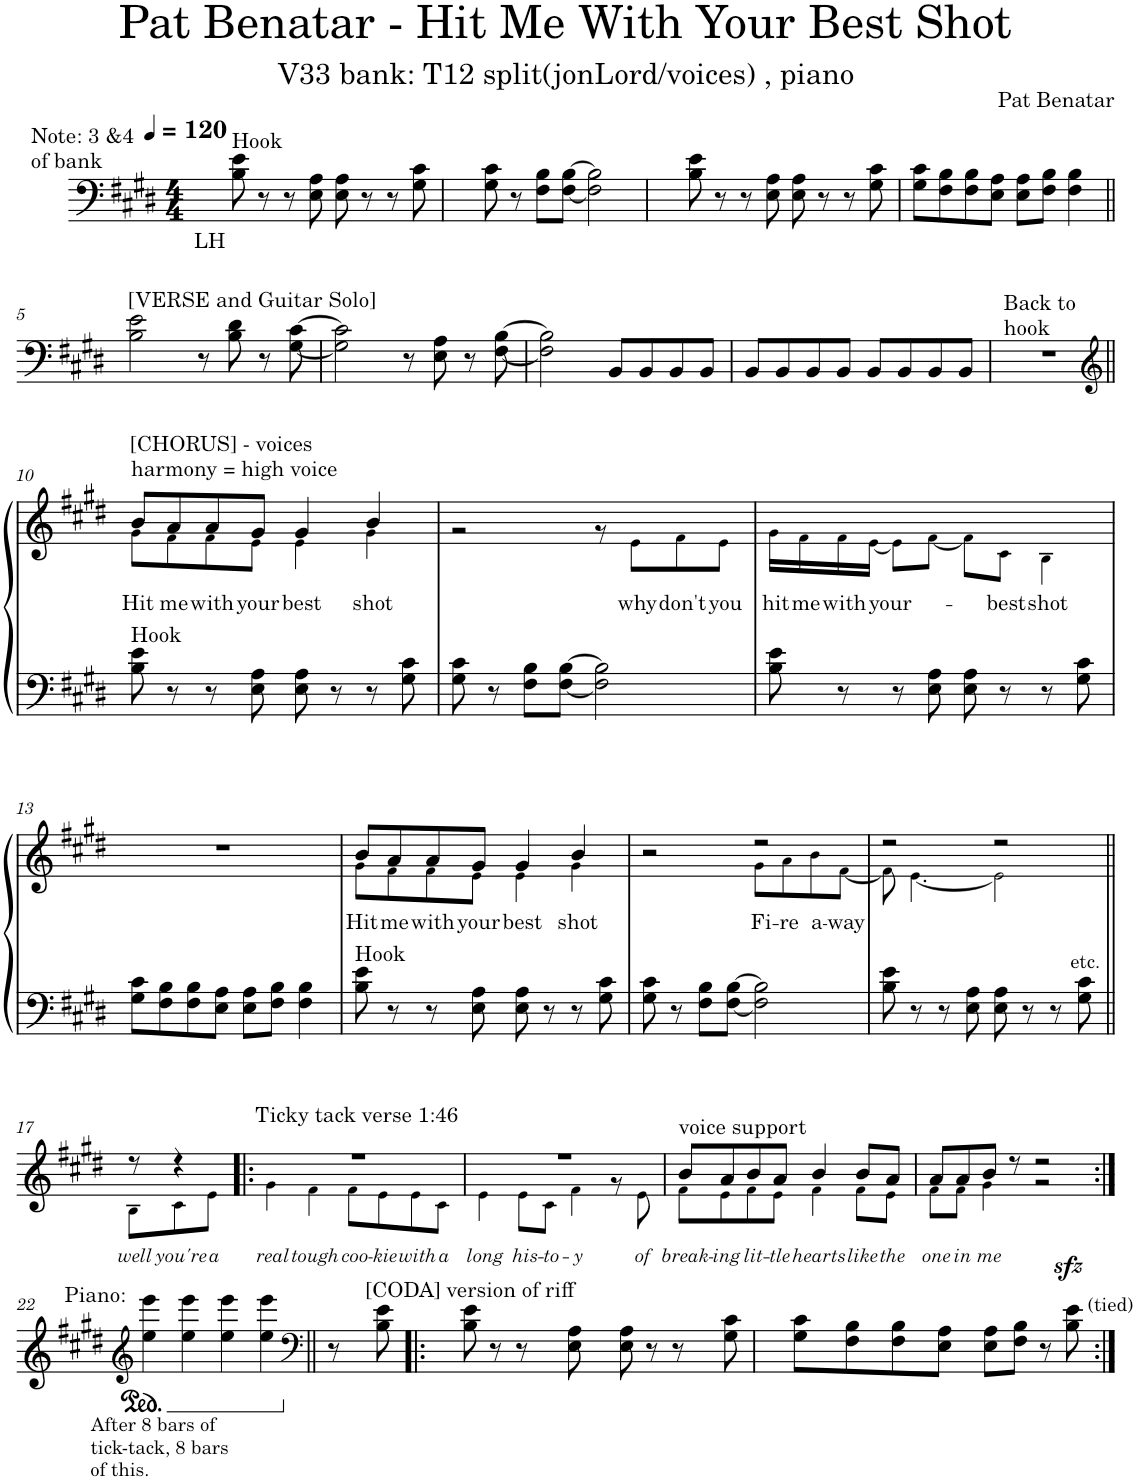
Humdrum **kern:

**kern	**kern	**text
*part1	*part1	*part1
*staff2	*staff1	*staff1
*I"Piano	*	*
*I'Pno.	*	*
*clefF4	*clefF4	*
*k[f#c#g#d#]	*k[f#c#g#d#]	*
*M4/4	*M4/4	*
*MM120	*MM120	*
=1	=1	=1
!LO:TX:a:t=Hook	!	!
!LO:TX:b:t=LH	!	!
!LO:TX:a:t=Note&colon; 3 &4	!	!
!LO:TX:a:t=of bank	!	!
8B\ 8e\	1r	.
8r	.	.
8r	.	.
8E\ 8A\	.	.
8E\ 8A\	.	.
8r	.	.
8r	.	.
8G#\ 8c#\	.	.
=2	=2	=2
8G#\ 8c#\	1r	.
8r	.	.
8F#\ 8B\L	.	.
[8F#\ [8B\J	.	.
2F#\] 2B\]	.	.
=3	=3	=3
8B\ 8e\	1r	.
8r	.	.
8r	.	.
8E\ 8A\	.	.
8E\ 8A\	.	.
8r	.	.
8r	.	.
8G#\ 8c#\	.	.
=4	=4	=4
8G#\ 8c#\L	1r	.
8F#\ 8B\	.	.
8F#\ 8B\	.	.
8E\ 8A\J	.	.
8E\ 8A\L	.	.
8F#\ 8B\J	.	.
4F#\ 4B\	.	.
!!LO:LB:g=z
=5||	=5||	=5||
!	!LO:TX:a:t=[VERSE and Guitar Solo]	!
1r	2B\ 2e\	.
.	8r	.
.	8B\ 8d#\	.
.	8r	.
.	[8G#\ [8c#\	.
=6	=6	=6
1r	2G#\] 2c#\]	.
.	8r	.
.	8E\ 8A\	.
.	8r	.
.	[8F#\ [8B\	.
=7	=7	=7
1r	2F#\] 2B\]	.
.	8BB/L	.
.	8BB/	.
.	8BB/	.
.	8BB/J	.
=8	=8	=8
1r	8BB/L	.
.	8BB/	.
.	8BB/	.
.	8BB/J	.
.	8BB/L	.
.	8BB/	.
.	8BB/	.
.	8BB/J	.
=9	=9	=9
!	!LO:TX:a:t=Back to	!
!	!LO:TX:a:t=hook	!
1r	1r	.
!!LO:LB:g=z
=10||	=10||	=10||
*	*clefG2	*
!	!LO:TX:a:t=[CHORUS] - voices	!
!	!LO:TX:a:t=harmony = high voice	!
!LO:TX:a:t=Hook	!	!
!	!	!LO:LY:b
*	*^	*
8B\ 8e\	8b/L	8g#!\L	Hit
!	!	!	!LO:LY:b
8r	8a/	8f#!\	me
!	!	!	!LO:LY:b
8r	8a/	8f#!\	with
!	!	!	!LO:LY:b
8E\ 8A\	8g#/J	8e!\J	your
!	!	!	!LO:LY:b
8E\ 8A\	4g#/	4e!\	best
8r	.	.	.
!	!	!	!LO:LY:b
8r	4b/	4g#!\	shot
8G#\ 8c#\	.	.	.
=11	=11	=11	=11
8G#\ 8c#\	1ryy	2r	.
8r	.	.	.
8F#\ 8B\L	.	.	.
[8F#\ [8B\J	.	.	.
2F#\] 2B\]	.	8r	.
!	!	!	!LO:LY:b
.	.	8e!\L	why
!	!	!	!LO:LY:b
.	.	8f#!\	don't
!	!	!	!LO:LY:b
.	.	8e!\J	you
=12	=12	=12	=12
!	!	!	!LO:LY:b
8B\ 8e\	1ryy	16g#!\LL	hit
!	!	!	!LO:LY:b
.	.	16f#!\	me
!	!	!	!LO:LY:b
8r	.	16f#!\	with
!	!	!	!LO:LY:b
.	.	[16e!\JJ	your-
8r	.	8e!\L]	.
8E\ 8A\	.	[8f#!\J	.
8E\ 8A\	.	8f#!\L]	.
!	!	!	!LO:LY:b
8r	.	8c#!\J	-best
!	!	!	!LO:LY:b
8r	.	4B!\	shot
8G#\ 8c#\	.	.	.
*	*v	*v	*
!!LO:LB:g=z
=13	=13	=13
8G#\ 8c#\L	1r	.
8F#\ 8B\	.	.
8F#\ 8B\	.	.
8E\ 8A\J	.	.
8E\ 8A\L	.	.
8F#\ 8B\J	.	.
4F#\ 4B\	.	.
=14	=14	=14
*	*^	*
!LO:TX:a:t=Hook	!	!	!
!	!	!	!LO:LY:b
8B\ 8e\	8b/L	8g#!\L	Hit
!	!	!	!LO:LY:b
8r	8a/	8f#!\	me
!	!	!	!LO:LY:b
8r	8a/	8f#!\	with
!	!	!	!LO:LY:b
8E\ 8A\	8g#/J	8e!\J	your
!	!	!	!LO:LY:b
8E\ 8A\	4g#/	4e!\	best
8r	.	.	.
!	!	!	!LO:LY:b
8r	4b/	4g#!\	shot
8G#\ 8c#\	.	.	.
=15	=15	=15	=15
8G#\ 8c#\	2r	2ryy	.
8r	.	.	.
8F#\ 8B\L	.	.	.
[8F#\ [8B\J	.	.	.
!	!	!	!LO:LY:b
2F#\] 2B\]	2r	8g#!\L	Fi-
!	!	!	!LO:LY:b
.	.	8a!\	-re
!	!	!	!LO:LY:b
.	.	8b!\	a-
!	!	!	!LO:LY:b
.	.	[8f#!\J	-way
=16	=16	=16	=16
8B\ 8e\	2r	8f#!\]	.
8r	.	[4.e!\	.
8r	.	.	.
8E\ 8A\	.	.	.
8E\ 8A\	2r	2e!\]	.
8r	.	.	.
8r	.	.	.
!LO:TX:a:t=etc.	!	!	!
8G#\ 8c#\	.	.	.
!!LO:LB:g=z	!!
=17||	=17||	=17||	=17||
!	!	!	!LO:LY:b
8r	8r	8B!\L	well
!	!	!	!LO:LY:b
4r	4r	8c#!\	you're
!	!	!	!LO:LY:b
.	.	8e!\J	a
=18!|:	=18!|:	=18!|:	=18!|:
!	!LO:TX:a:t=Ticky tack verse 1&colon;46	!	!
!	!	!	!LO:LY:b
1r	1r	4g#!\	real
!	!	!	!LO:LY:b
.	.	4f#!\	tough
!	!	!	!LO:LY:b
.	.	8f#!\L	coo-
!	!	!	!LO:LY:b
.	.	8e!\	-kie
!	!	!	!LO:LY:b
.	.	8e!\	with
!	!	!	!LO:LY:b
.	.	8c#!\J	a
=19	=19	=19	=19
!	!	!	!LO:LY:b
1r	1r	4e!\	long
!	!	!	!LO:LY:b
.	.	8e!\L	his-
!	!	!	!LO:LY:b
.	.	8c#!\J	-to-
!	!	!	!LO:LY:b
.	.	4f#!\	-y
.	.	8r	.
!	!	!	!LO:LY:b
.	.	8e!\	of
=20	=20	=20	=20
!	!LO:TX:a:t=voice support	!	!
!	!	!	!LO:LY:b
1r	8b/L	8f#!\L	break-
!	!	!	!LO:LY:b
.	8a/	8e!\	-ing
!	!	!	!LO:LY:b
.	8b/	8f#!\	lit-
!	!	!	!LO:LY:b
.	8a/J	8e!\J	-tle
!	!	!	!LO:LY:b
.	4b/	4f#!\	hearts
!	!	!	!LO:LY:b
.	8b/L	8f#!\L	like
!	!	!	!LO:LY:b
.	8a/J	8e!\J	the
=21	=21	=21	=21
!	!	!	!LO:LY:b
1r	8a/L	8f#!\L	one
!	!	!	!LO:LY:b
.	8a/	8f#!\J	in
!	!	!	!LO:LY:b
.	8b/J	4g#!\	me
.	8r	.	.
.	2r	2r	.
*	*v	*v	*
!!LO:LB:g=z
=22:|!	=22:|!	=22:|!
*	*clefG2	*
*	*ped	*
*	*^	*
!	!LO:TX:a:t=Piano&colon;	!	!
!	!LO:TX:b:t=After 8 bars of	!	!
!	!LO:TX:b:t=tick-tack, 8 bars	!	!
!	!LO:TX:b:t=of this.	!	!
*	*v	*v	*
1r	4ee\ 4eee\	.
.	4ee\ 4eee\	.
.	4ee\ 4eee\	.
.	4ee\ 4eee\	.
=23||	=23||	=23||
*	*clefF4	*
*	*Xped	*
!	!LO:TX:a:t=[CODA] version of riff	!
4r	8r	.
.	8B\ 8e\	.
=24!|:	=24!|:	=24!|:
1r	8B\ 8e\	.
.	8r	.
.	8r	.
.	8E\ 8A\	.
.	8E\ 8A\	.
.	8r	.
.	8r	.
.	8G#\ 8c#\	.
=25	=25	=25
1r	8G#\ 8c#\L	.
.	8F#\ 8B\	.
.	8F#\ 8B\	.
.	8E\ 8A\J	.
.	8E\ 8A\L	.
.	8F#\ 8B\J	.
.	8r	.
!	!LO:TX:a:t=(tied)	!
.	8B\zz< 8e\zz<	.
=:|!	=:|!	=:|!
*-	*-	*-
